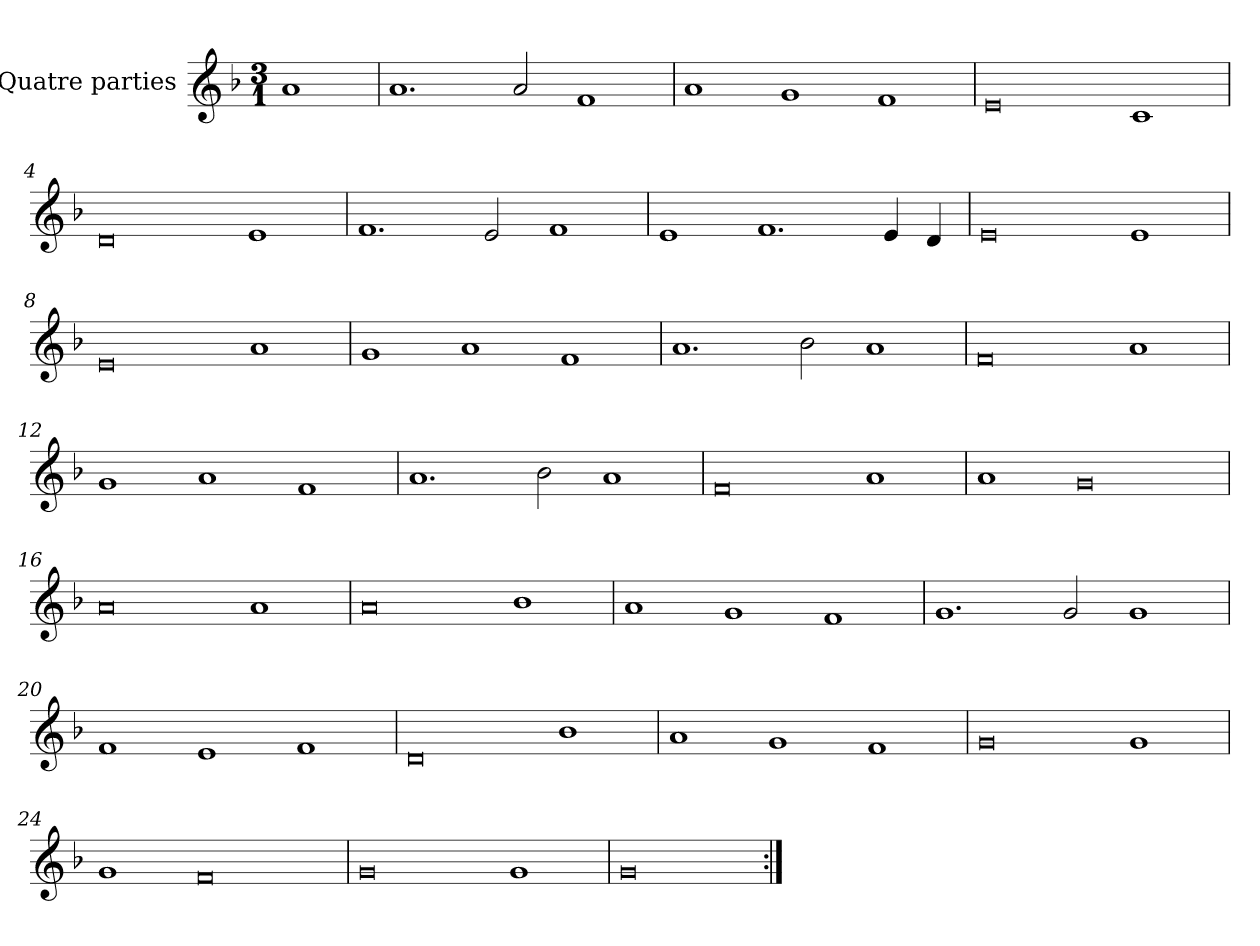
**kern
*part1
*staff1
*I"Quatre parties
*clefG2
*k[b-]
*M3/1
*MM360
=
1a
=1
1.a
2a/
1f
=2
1a
1g
1f
=3
0e
1c
=4
0d
1e
=5
1.f
2e/
1f
=6
1e
1.f
4e/
4d/
=7
0e
1e
=8
0e
1a
=9
1g
1a
1f
=10
1.a
2b-\
1a
=11
0f
1a
=12
1g
1a
1f
=13
1.a
2b-\
1a
=14
0f
1a
=15
1a
0g
=16
0a
1a
=17
0a
1b-
=18
1a
1g
1f
=19
1.g
2g/
1g
=20
1f
1e
1f
=21
0d
1b-
=22
1a
1g
1f
=23
0g
1g
=24
1g
0f
=25
0g
1g
=26
0g
=:|!
*-
